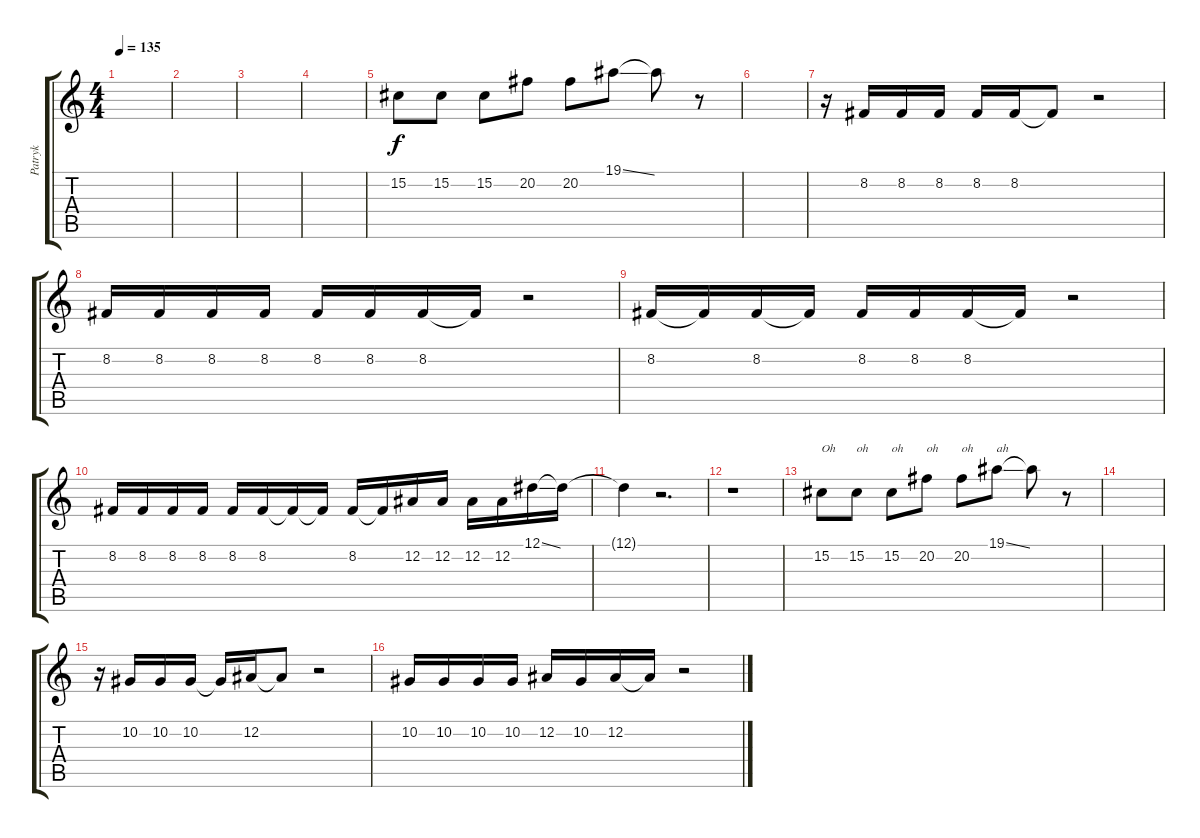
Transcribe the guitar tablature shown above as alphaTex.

\track ("Patryk" "Patryk") {instrument lead2sawtooth}
\staff {score tabs}
\tuning (Eb4 Bb3 Gb3 Db3 Ab2 Eb2) {hide}
\ts (4 4)
\tempo 135
\clef g2
\ks c
|
|
|
|
15.2.8 15.2.8 15.2.8 20.2.8 20.2.8 19.1{ss}.8 19.1{t}.8 r.8 |
|
r.16 8.2.16 8.2.16 8.2.16 8.2.16 8.2.16 8.2{t}.8 r.2 |
8.2.16 8.2.16 8.2.16 8.2.16 8.2.16 8.2.16 8.2.16 8.2{t}.16 r.2 |
8.2.16 8.2{t}.16 8.2.16 8.2{t}.16 8.2.16 8.2.16 8.2.16 8.2{t}.16 r.2 |
8.2.16 8.2.16 8.2.16 8.2.16 8.2.16 8.2.16 8.2{t}.16 8.2{t}.16 8.2.16 8.2{t}.16 12.2.16 12.2.16 12.2.16 12.2.16 12.1{ss}.16 12.1{t}.16 |
12.1{t}.4 r.2{d} |
r.1 |
15.2.8{txt "Oh"} 15.2.8{txt "oh"} 15.2.8{txt "oh"} 20.2.8{txt "oh"} 20.2.8{txt "oh"} 19.1{ss}.8{txt "ah"} 19.1{t}.8 r.8 |
|
r.16 10.2.16 10.2.16 10.2.16 10.2{t}.16 12.2.16 12.2{t}.8 r.2 |
10.2.16 10.2.16 10.2.16 10.2.16 12.2.16 10.2.16 12.2.16 12.2{t}.16 r.2
